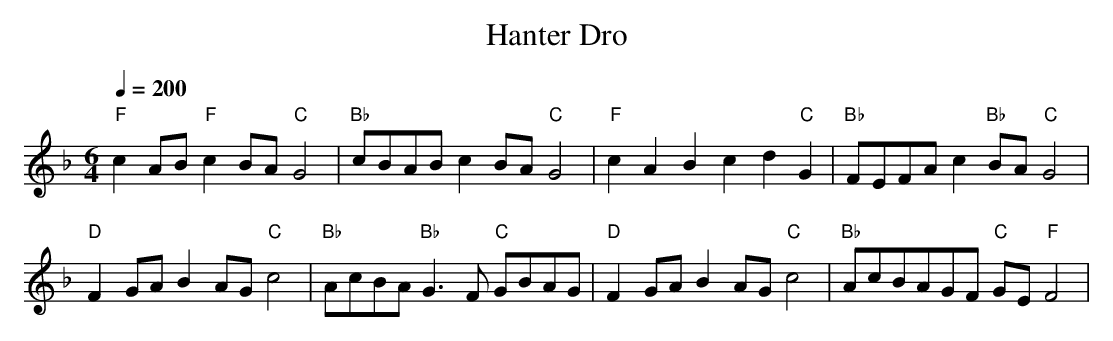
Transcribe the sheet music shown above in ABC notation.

X:1
T:Hanter Dro
L:1/8
M:6/4
Q:1/4=200
K:Fmaj
"F"c2 AB "F"c2 BA "C"G4|"Bb"cBAB c2BA "C"G4|"F" c2 A2 B2 c2 d2 "C"G2| "Bb"FEFA c2 "Bb"BA "C"G4|
"D"F2 GA B2 AG "C"c4|"Bb"AcBA "Bb"G3 F "C"GBAG|"D"F2 GA B2 AG "C"c4|"Bb"AcBAGF "C"GE "F"F4 |
